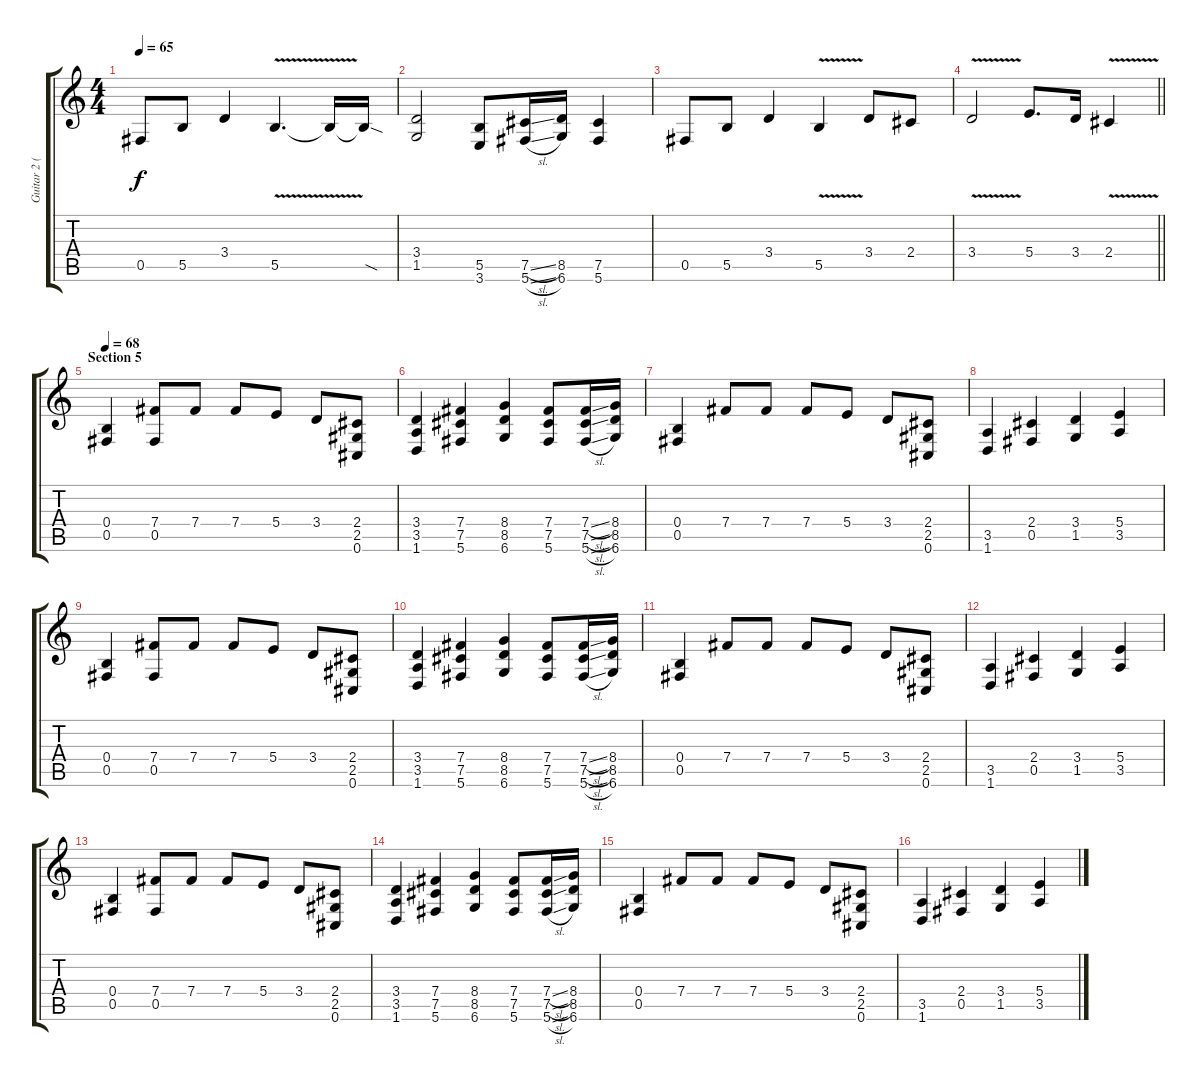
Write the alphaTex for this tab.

\track ("Guitar 2 (Distortion)" "Guitar 2 (") {instrument distortionguitar}
\staff {score tabs}
\tuning (Db4 Ab3 E3 B2 Gb2 Db2) {hide}
\ts (4 4)
\tempo 65
\clef g2
\ks c
0.5.8{dy f} 5.5.8 3.4.4 5.5{v}.4{d} 5.5{t}.16 5.5{sod t}.16 |
(3.4 1.5).2 (5.5 3.6).8 (7.5{sl} 5.6{sl}).16 (8.5 6.6).16 (7.5 5.6).4 |
0.5.8 5.5.8 3.4.4 5.5{v}.4 3.4.8 2.4.8 |
\barLineRight lightlight
3.4{v}.2 5.4.8{d} 3.4.16 2.4{v}.4 |
\section ("" "Section 5")
\tempo 68
(0.4 0.5).4 (7.4 0.5).8 7.4.8 7.4.8 5.4.8 3.4.8 (2.4 2.5 0.6).8 |
(3.4 3.5 1.6).4 (7.4 7.5 5.6).4 (8.4 8.5 6.6).4 (7.4 7.5 5.6).8 (7.4{sl} 7.5{sl} 5.6{sl}).16 (8.4 8.5 6.6).16 |
(0.4 0.5).4 7.4.8 7.4.8 7.4.8 5.4.8 3.4.8 (2.4 2.5 0.6).8 |
(3.5 1.6).4 (2.4 0.5).4 (3.4 1.5).4 (5.4 3.5).4 |
(0.4 0.5).4 (7.4 0.5).8 7.4.8 7.4.8 5.4.8 3.4.8 (2.4 2.5 0.6).8 |
(3.4 3.5 1.6).4 (7.4 7.5 5.6).4 (8.4 8.5 6.6).4 (7.4 7.5 5.6).8 (7.4{sl} 7.5{sl} 5.6{sl}).16 (8.4 8.5 6.6).16 |
(0.4 0.5).4 7.4.8 7.4.8 7.4.8 5.4.8 3.4.8 (2.4 2.5 0.6).8 |
(3.5 1.6).4 (2.4 0.5).4 (3.4 1.5).4 (5.4 3.5).4 |
(0.4 0.5).4 (7.4 0.5).8 7.4.8 7.4.8 5.4.8 3.4.8 (2.4 2.5 0.6).8 |
(3.4 3.5 1.6).4 (7.4 7.5 5.6).4 (8.4 8.5 6.6).4 (7.4 7.5 5.6).8 (7.4{sl} 7.5{sl} 5.6{sl}).16 (8.4 8.5 6.6).16 |
(0.4 0.5).4 7.4.8 7.4.8 7.4.8 5.4.8 3.4.8 (2.4 2.5 0.6).8 |
(3.5 1.6).4 (2.4 0.5).4 (3.4 1.5).4 (5.4 3.5).4
